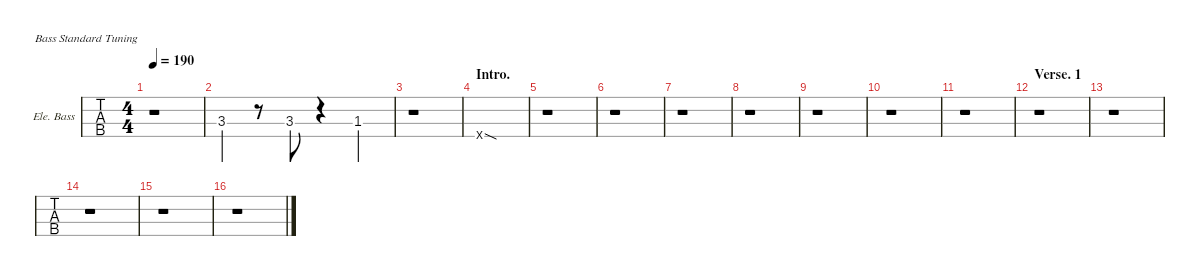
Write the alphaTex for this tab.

\defaultSystemsLayout 4
\hideDynamics
\bracketExtendMode nobrackets
\firstSystemTrackNameOrientation horizontal
\track ("Ele. Bass" "Ele. Bass") {defaultSystemsLayout 4 instrument electricbassfinger}
\staff {tabs}
\tuning (G2 D2 A1 E1)
\ts (4 4)
\beaming (8 4 4)
\tempo 190
\clef f4
\ks dminor
r.1{dy f instrument electricbassfinger} |
3.3{st acc forcenatural}.4 r.8 3.3{acc forcenatural}.8 r.4 1.3{st acc b}.4 |
r.1 |
\section ("" "Intro.")
13.4{sod x acc forcenatural}.1 |
r.1 |
r.1 |
r.1 |
r.1 |
r.1 |
r.1 |
r.1 |
\section ("" "Verse. 1")
r.1 |
r.1 |
r.1 |
r.1 |
r.1
